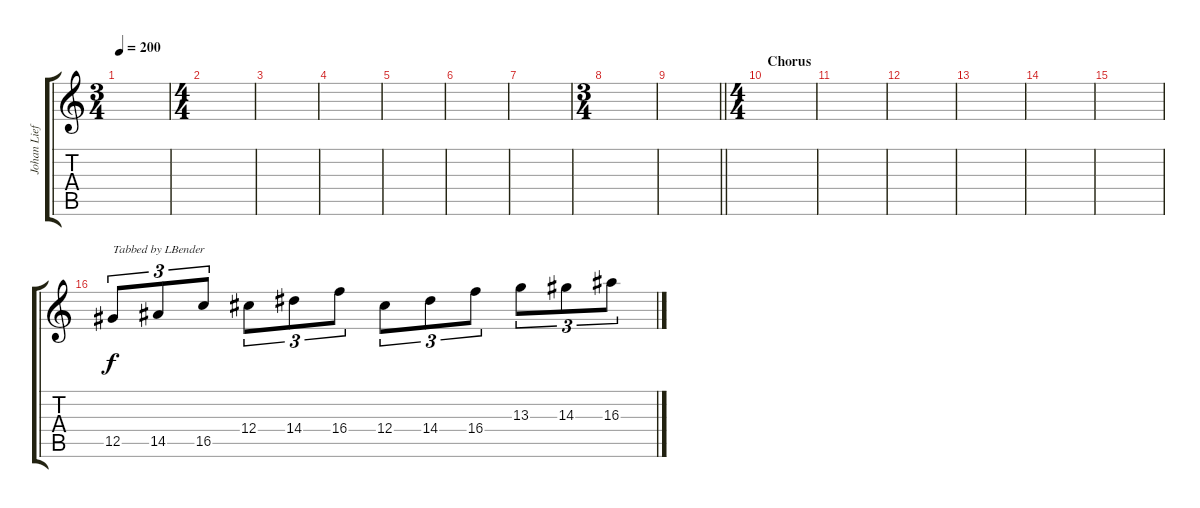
\track ("Johan Liefvendahl (2)" "Johan Lief") {instrument overdrivenguitar}
\staff {score tabs}
\tuning (Eb4 Bb3 Gb3 Db3 Ab2 Eb2) {hide}
\ts (3 4)
\tempo 200
\clef g2
\ks c
|
\ts (4 4)
|
|
|
|
|
|
\ts (3 4)
|
\barLineRight lightlight
|
\ts (4 4)
\section ("" "Chorus")
|
|
|
|
|
|
12.5.8{tu (3 2) txt "Tabbed by LBender"} 14.5.8{tu (3 2)} 16.5.8{tu (3 2)} 12.4.8{tu (3 2)} 14.4.8{tu (3 2)} 16.4.8{tu (3 2)} 12.4.8{tu (3 2)} 14.4.8{tu (3 2)} 16.4.8{tu (3 2)} 13.3.8{tu (3 2)} 14.3.8{tu (3 2)} 16.3.8{tu (3 2)}
